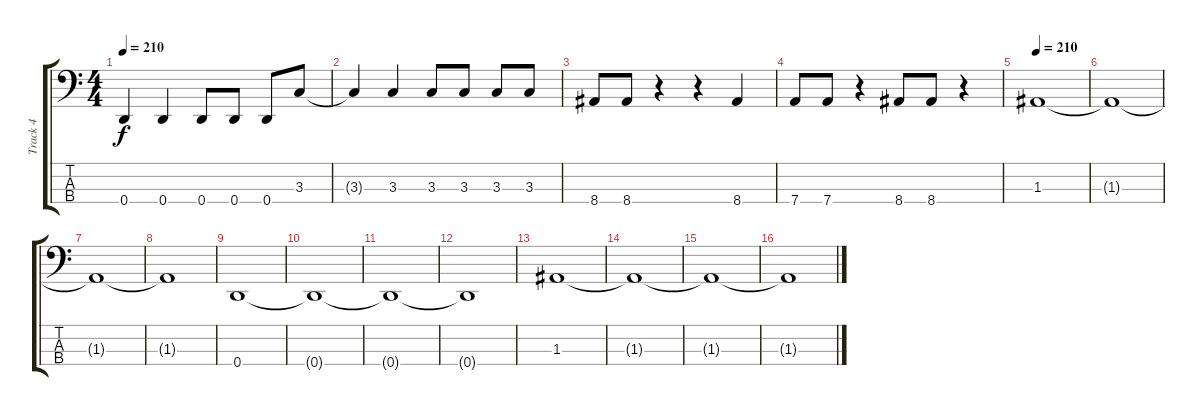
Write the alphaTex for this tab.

\track ("Track 4" "Track 4") {instrument electricbasspick}
\staff {score tabs}
\tuning (G2 D2 A1 D1) {hide}
\ts (4 4)
\tempo 210
\clef f4
\ks c
0.4.4{dy f} 0.4.4 0.4.8 0.4.8 0.4.8 3.3.8 |
3.3{t}.4 3.3.4 3.3.8 3.3.8 3.3.8 3.3.8 |
8.4.8 8.4.8 r.4 r.4 8.4.4 |
7.4.8 7.4.8 r.4 8.4.8 8.4.8 r.4 |
\tempo 210
1.3.1 |
1.3{t}.1 |
1.3{t}.1 |
1.3{t}.1 |
0.4.1 |
0.4{t}.1 |
0.4{t}.1 |
0.4{t}.1 |
1.3.1 |
1.3{t}.1 |
1.3{t}.1 |
1.3{t}.1
